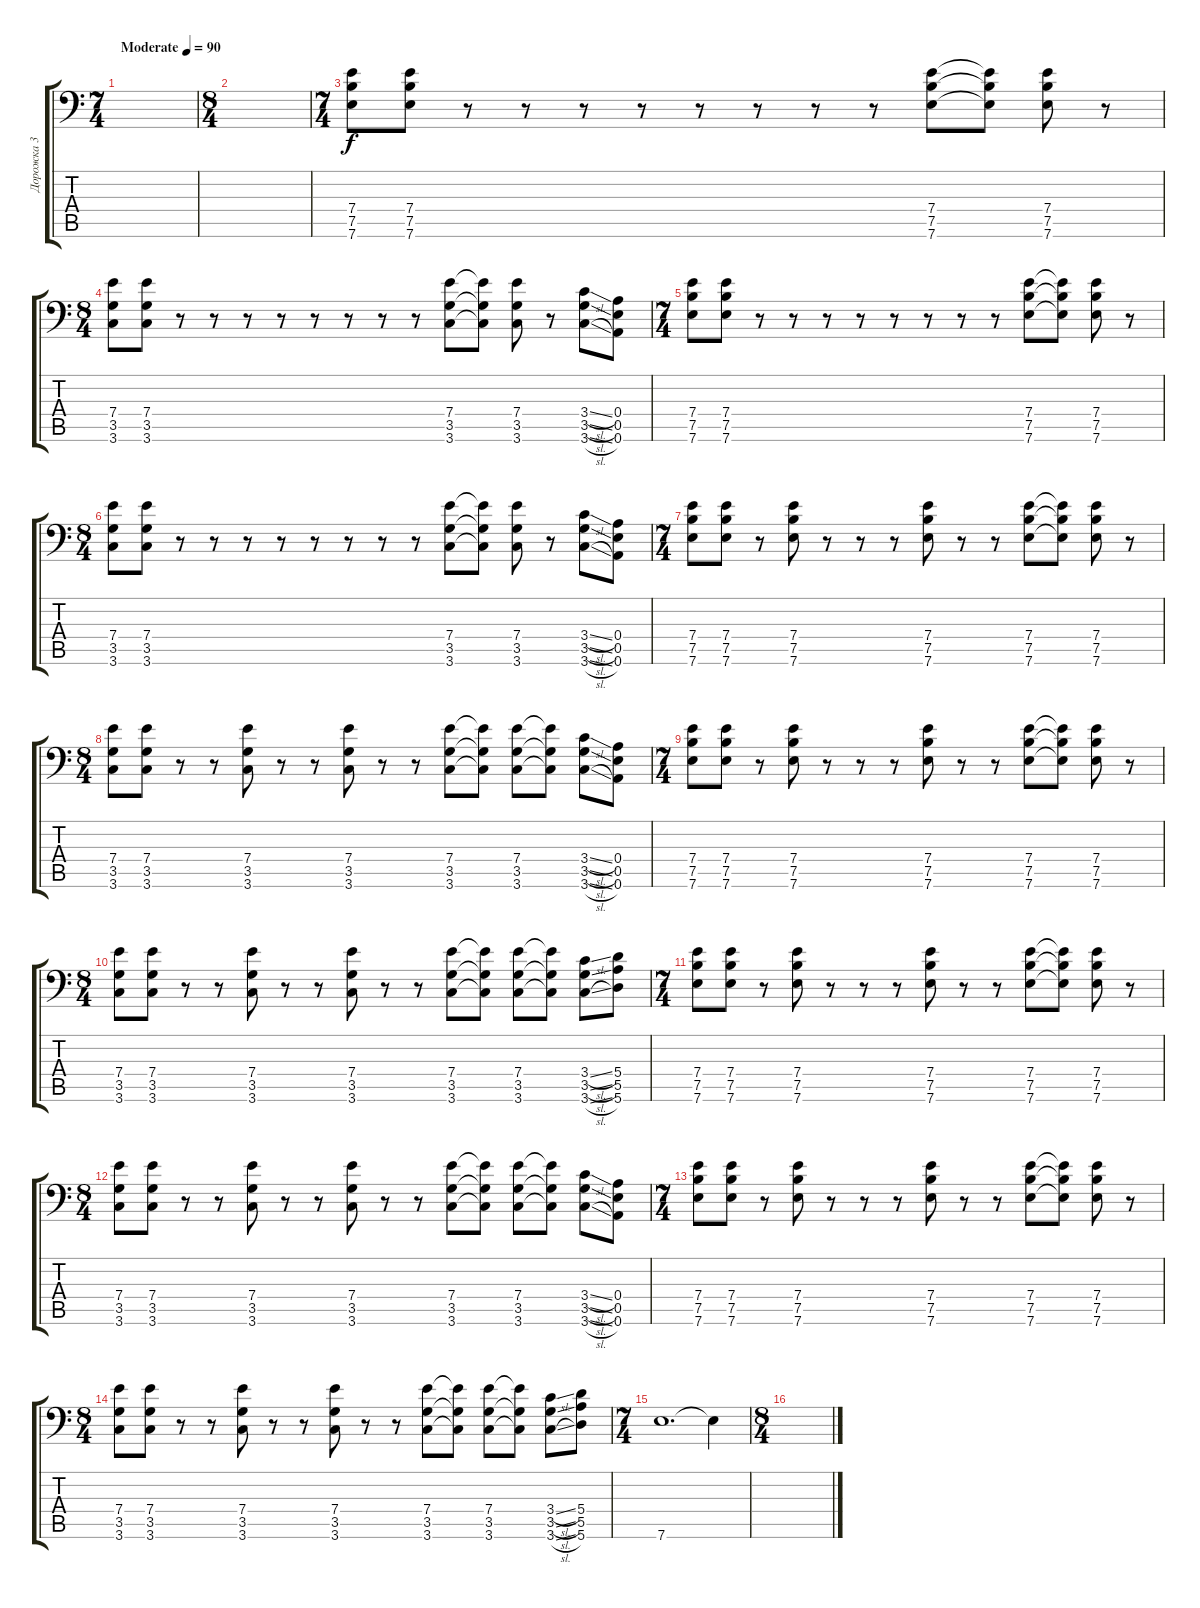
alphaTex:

\track ("Дорожка 3" "Дорожка 3") {instrument distortionguitar}
\staff {score tabs}
\tuning (B3 Gb3 D3 A2 E2 A1) {hide}
\ts (7 4)
\tempo (90 "Moderate")
\clef f4
\ks c
|
\ts (8 4)
|
\ts (7 4)
(7.4 7.5 7.6).8 (7.4 7.5 7.6).8 r.8 r.8 r.8 r.8 r.8 r.8 r.8 r.8 (7.4 7.5 7.6).8 (7.4{t} 7.5{t} 7.6{t}).8 (7.4 7.5 7.6).8 r.8 |
\ts (8 4)
(7.4 3.5 3.6).8 (7.4 3.5 3.6).8 r.8 r.8 r.8 r.8 r.8 r.8 r.8 r.8 (7.4 3.5 3.6).8 (7.4{t} 3.5{t} 3.6{t}).8 (7.4 3.5 3.6).8 r.8 (3.4{sl} 3.5{sl} 3.6{sl}).8 (0.4 0.5 0.6).8 |
\ts (7 4)
(7.4 7.5 7.6).8 (7.4 7.5 7.6).8 r.8 r.8 r.8 r.8 r.8 r.8 r.8 r.8 (7.4 7.5 7.6).8 (7.4{t} 7.5{t} 7.6{t}).8 (7.4 7.5 7.6).8 r.8 |
\ts (8 4)
(7.4 3.5 3.6).8 (7.4 3.5 3.6).8 r.8 r.8 r.8 r.8 r.8 r.8 r.8 r.8 (7.4 3.5 3.6).8 (7.4{t} 3.5{t} 3.6{t}).8 (7.4 3.5 3.6).8 r.8 (3.4{sl} 3.5{sl} 3.6{sl}).8 (0.4 0.5 0.6).8 |
\ts (7 4)
(7.4 7.5 7.6).8 (7.4 7.5 7.6).8 r.8 (7.4 7.5 7.6).8 r.8 r.8 r.8 (7.4 7.5 7.6).8 r.8 r.8 (7.4 7.5 7.6).8 (7.4{t} 7.5{t} 7.6{t}).8 (7.4 7.5 7.6).8 r.8 |
\ts (8 4)
(7.4 3.5 3.6).8 (7.4 3.5 3.6).8 r.8 r.8 (7.4 3.5 3.6).8 r.8 r.8 (7.4 3.5 3.6).8 r.8 r.8 (7.4 3.5 3.6).8 (7.4{t} 3.5{t} 3.6{t}).8 (7.4 3.5 3.6).8 (7.4{t} 3.5{t} 3.6{t}).8 (3.4{sl} 3.5{sl} 3.6{sl}).8 (0.4 0.5 0.6).8 |
\ts (7 4)
(7.4 7.5 7.6).8 (7.4 7.5 7.6).8 r.8 (7.4 7.5 7.6).8 r.8 r.8 r.8 (7.4 7.5 7.6).8 r.8 r.8 (7.4 7.5 7.6).8 (7.4{t} 7.5{t} 7.6{t}).8 (7.4 7.5 7.6).8 r.8 |
\ts (8 4)
(7.4 3.5 3.6).8 (7.4 3.5 3.6).8 r.8 r.8 (7.4 3.5 3.6).8 r.8 r.8 (7.4 3.5 3.6).8 r.8 r.8 (7.4 3.5 3.6).8 (7.4{t} 3.5{t} 3.6{t}).8 (7.4 3.5 3.6).8 (7.4{t} 3.5{t} 3.6{t}).8 (3.4{sl} 3.5{sl} 3.6{sl}).8 (5.4 5.5 5.6).8 |
\ts (7 4)
(7.4 7.5 7.6).8 (7.4 7.5 7.6).8 r.8 (7.4 7.5 7.6).8 r.8 r.8 r.8 (7.4 7.5 7.6).8 r.8 r.8 (7.4 7.5 7.6).8 (7.4{t} 7.5{t} 7.6{t}).8 (7.4 7.5 7.6).8 r.8 |
\ts (8 4)
(7.4 3.5 3.6).8 (7.4 3.5 3.6).8 r.8 r.8 (7.4 3.5 3.6).8 r.8 r.8 (7.4 3.5 3.6).8 r.8 r.8 (7.4 3.5 3.6).8 (7.4{t} 3.5{t} 3.6{t}).8 (7.4 3.5 3.6).8 (7.4{t} 3.5{t} 3.6{t}).8 (3.4{sl} 3.5{sl} 3.6{sl}).8 (0.4 0.5 0.6).8 |
\ts (7 4)
(7.4 7.5 7.6).8 (7.4 7.5 7.6).8 r.8 (7.4 7.5 7.6).8 r.8 r.8 r.8 (7.4 7.5 7.6).8 r.8 r.8 (7.4 7.5 7.6).8 (7.4{t} 7.5{t} 7.6{t}).8 (7.4 7.5 7.6).8 r.8 |
\ts (8 4)
(7.4 3.5 3.6).8 (7.4 3.5 3.6).8 r.8 r.8 (7.4 3.5 3.6).8 r.8 r.8 (7.4 3.5 3.6).8 r.8 r.8 (7.4 3.5 3.6).8 (7.4{t} 3.5{t} 3.6{t}).8 (7.4 3.5 3.6).8 (7.4{t} 3.5{t} 3.6{t}).8 (3.4{sl} 3.5{sl} 3.6{sl}).8 (5.4 5.5 5.6).8 |
\ts (7 4)
7.6.1{d} 7.6{t}.4 |
\ts (8 4)
